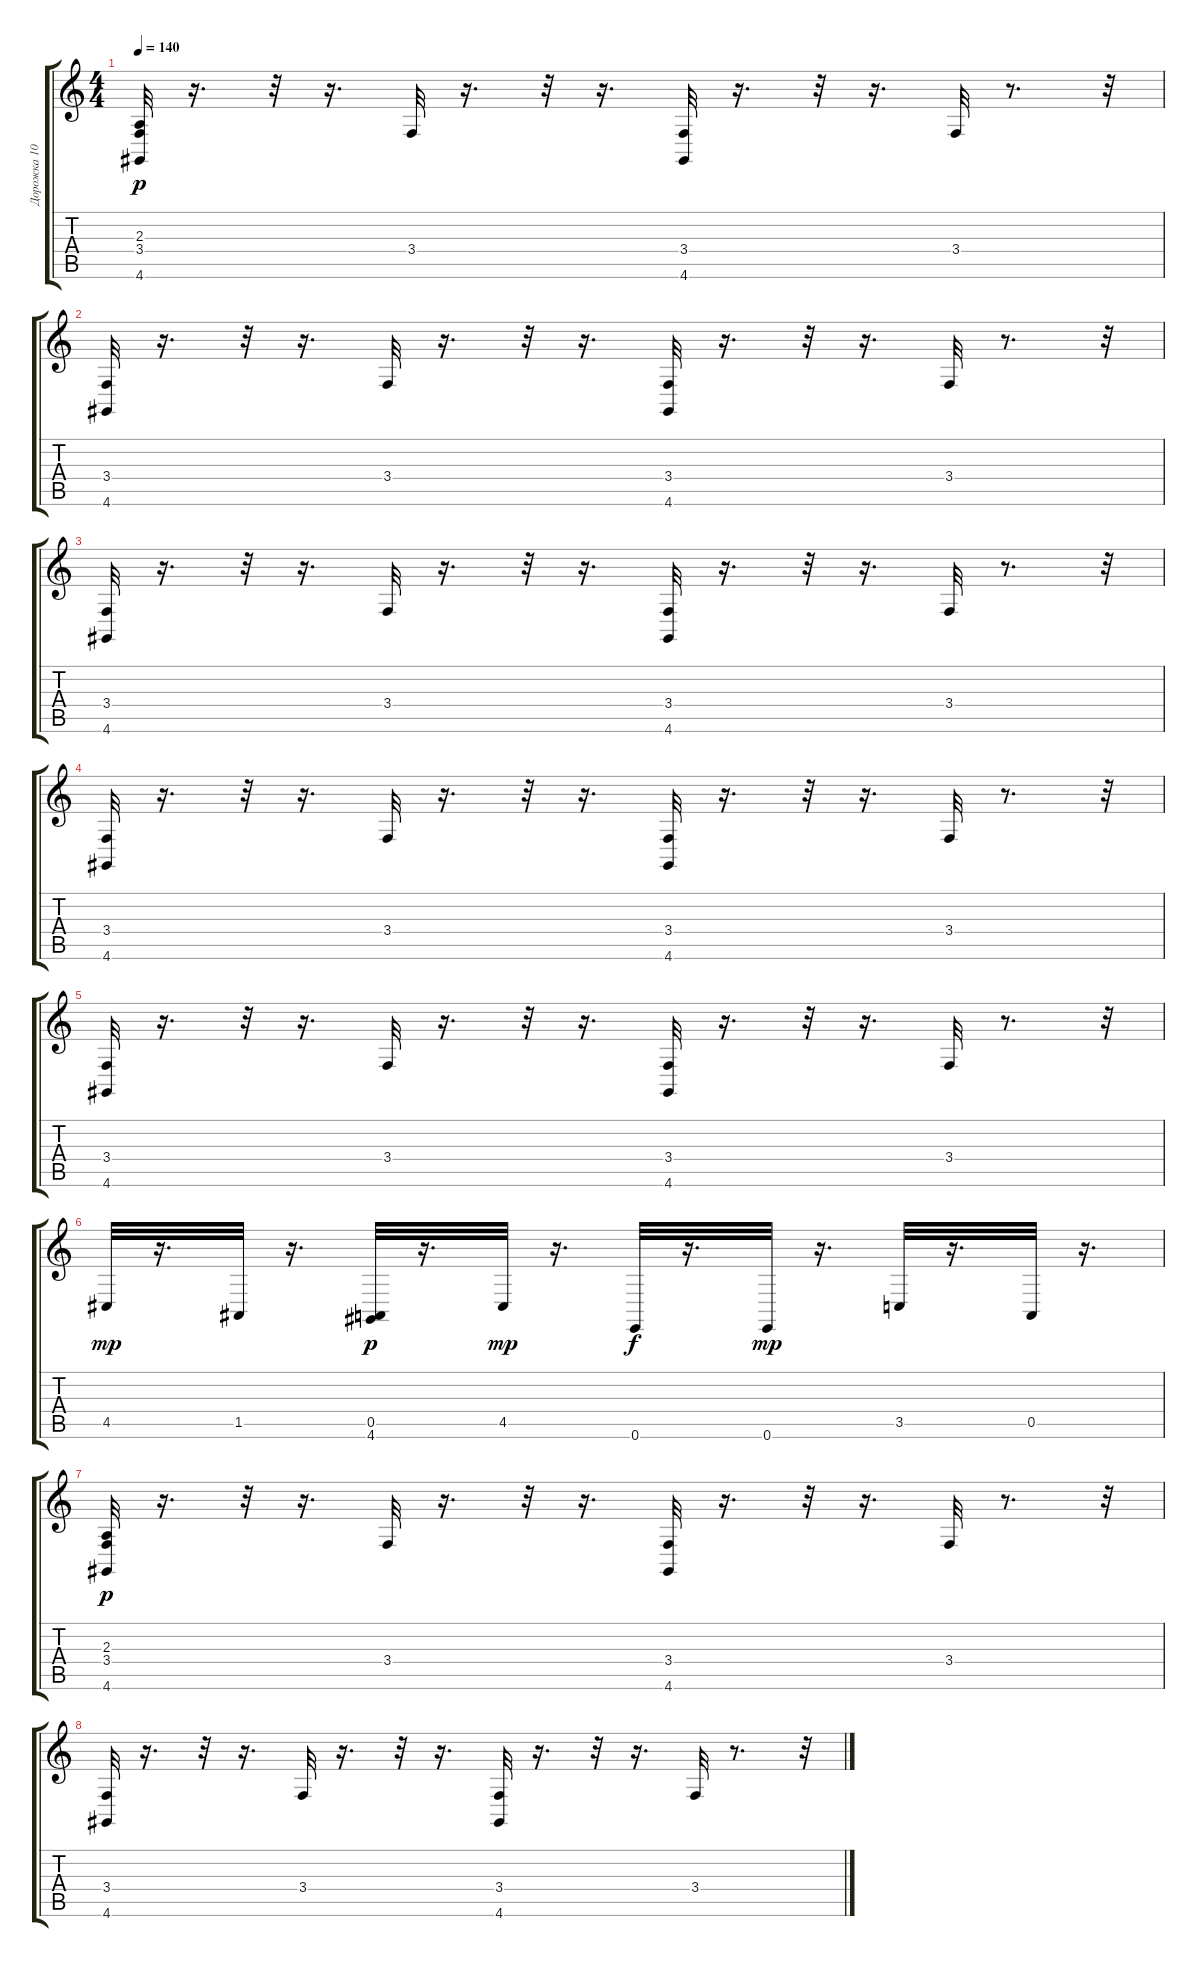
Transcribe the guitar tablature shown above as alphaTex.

\track ("Дорожка 10" "Дорожка 10") {instrument lead1square}
\staff {score tabs}
\tuning (E4 B3 G3 D3 A2 E2) {hide}
\ts (4 4)
\tempo 140
\clef g2
\ks c
(2.3 3.4 4.6).32{dy p} r.16{d} r.32 r.16{d} 3.4.32 r.16{d} r.32 r.16{d} (3.4 4.6).32 r.16{d} r.32 r.16{d} 3.4.32 r.8{d} r.32 |
(3.4 4.6).32 r.16{d} r.32 r.16{d} 3.4.32 r.16{d} r.32 r.16{d} (3.4 4.6).32 r.16{d} r.32 r.16{d} 3.4.32 r.8{d} r.32 |
(3.4 4.6).32 r.16{d} r.32 r.16{d} 3.4.32 r.16{d} r.32 r.16{d} (3.4 4.6).32 r.16{d} r.32 r.16{d} 3.4.32 r.8{d} r.32 |
(3.4 4.6).32 r.16{d} r.32 r.16{d} 3.4.32 r.16{d} r.32 r.16{d} (3.4 4.6).32 r.16{d} r.32 r.16{d} 3.4.32 r.8{d} r.32 |
(3.4 4.6).32 r.16{d} r.32 r.16{d} 3.4.32 r.16{d} r.32 r.16{d} (3.4 4.6).32 r.16{d} r.32 r.16{d} 3.4.32 r.8{d} r.32 |
4.5.32{dy mp} r.16{d} 1.5.32 r.16{d} (0.5 4.6).32{dy p} r.16{d} 4.5.32{dy mp} r.16{d} 0.6.32{dy f} r.16{d} 0.6.32{dy mp} r.16{d} 3.5.32 r.16{d} 0.5.32 r.16{d} |
(2.3 3.4 4.6).32{dy p} r.16{d} r.32 r.16{d} 3.4.32 r.16{d} r.32 r.16{d} (3.4 4.6).32 r.16{d} r.32 r.16{d} 3.4.32 r.8{d} r.32 |
(3.4 4.6).32 r.16{d} r.32 r.16{d} 3.4.32 r.16{d} r.32 r.16{d} (3.4 4.6).32 r.16{d} r.32 r.16{d} 3.4.32 r.8{d} r.32
